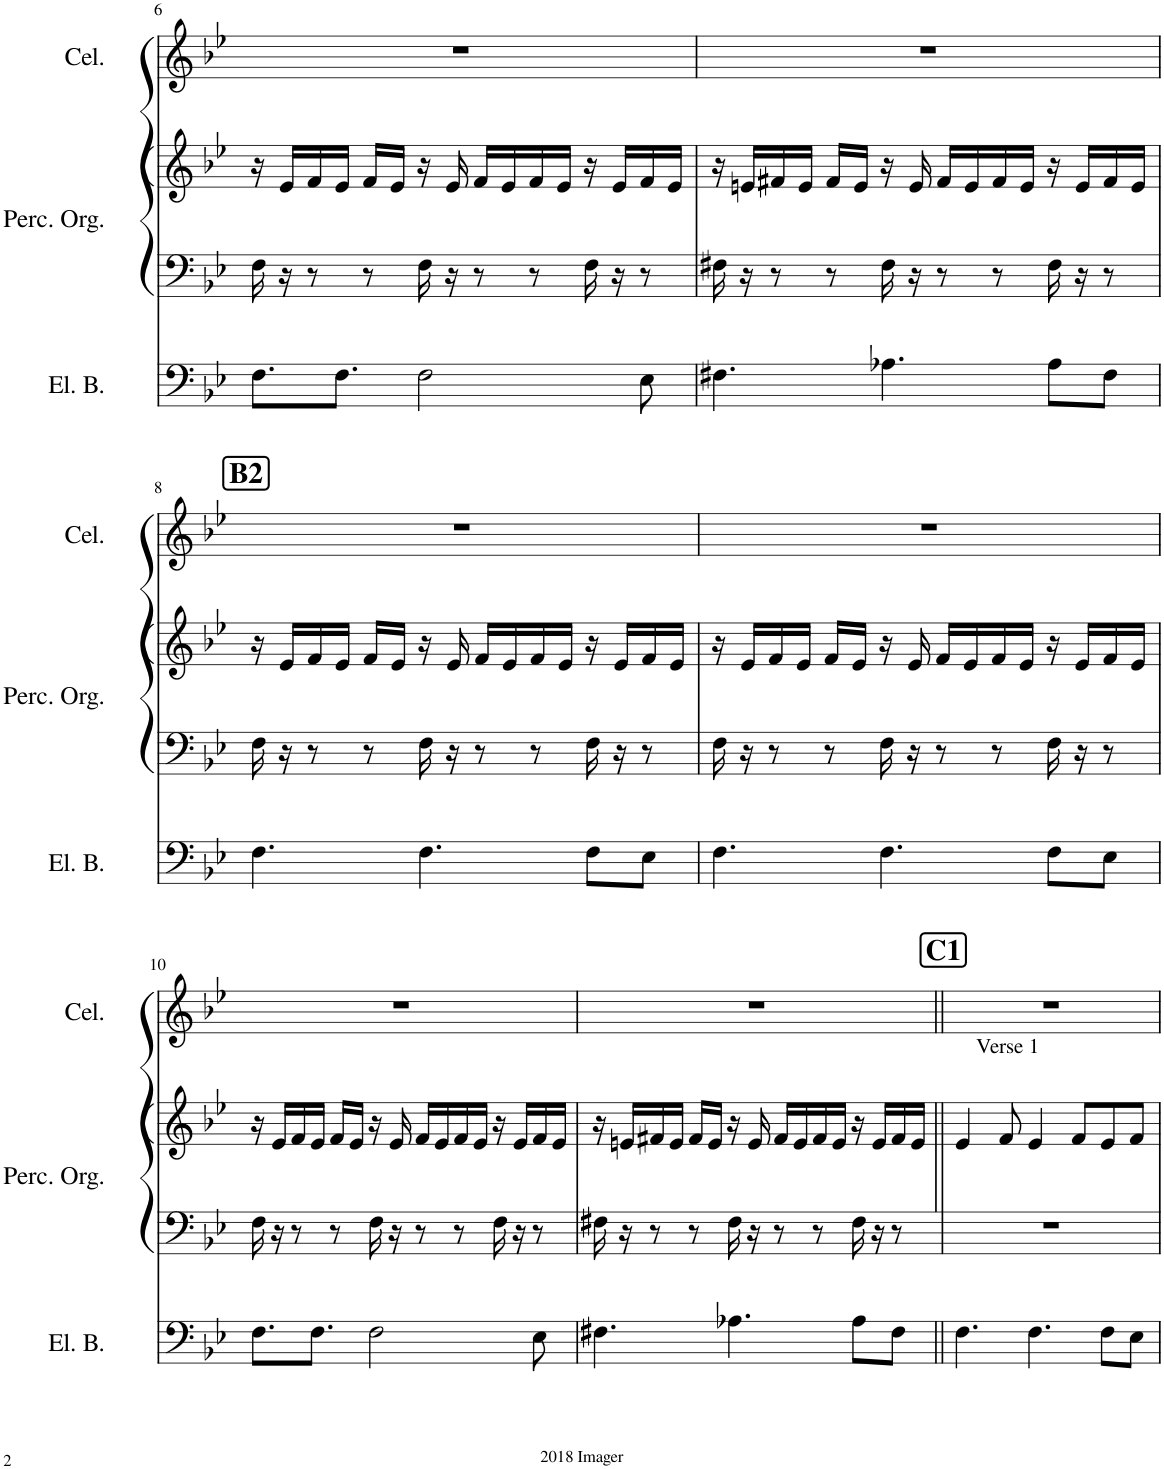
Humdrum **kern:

**kern	**kern	**kern	**kern
*part3	*part2	*part2	*part1
*staff4	*staff3	*staff2	*staff1
*I"Electric Bass	*I"Percussive Organ	*	*I"Celesta
*I'El. B.	*I'Perc. Org.	*	*I'Cel.
!!LO:PB:g=z
*clefF4	*clefF4	*clefG2	*clefG2
*Trd7c12	*	*	*Trd-7c-12
*k[b-e-]	*k[b-e-]	*k[b-e-]	*k[b-e-]
*M4/4	*M4/4	*M4/4	*M4/4
=6	=6	=6	=6
8.F\L	16F\	16r	1r
.	16r	16e-/LL	.
.	8r	16f/	.
8.F\J	.	16e-/JJ	.
.	8r	16f/LL	.
.	.	16e-/JJ	.
2F\	16F\	16r	.
.	16r	16e-/	.
.	8r	16f/LL	.
.	.	16e-/	.
.	8r	16f/	.
.	.	16e-/JJ	.
.	16F\	16r	.
.	16r	16e-/LL	.
8E-\	8r	16f/	.
.	.	16e-/JJ	.
=7	=7	=7	=7
4.F#X\	16F#X\	16r	1r
.	16r	16en/LL	.
.	8r	16f#X/	.
.	.	16e/JJ	.
.	8r	16f#/LL	.
.	.	16e/JJ	.
4.A-X\	16F#\	16r	.
.	16r	16e/	.
.	8r	16f#/LL	.
.	.	16e/	.
.	8r	16f#/	.
.	.	16e/JJ	.
8A-\L	16F#\	16r	.
.	16r	16e/LL	.
8F#\J	8r	16f#/	.
.	.	16e/JJ	.
!!LO:LB:g=z
!!LO:REH:place=s1:a:B:cj:fs=14:t=B2
=8	=8	=8	=8
4.F\	16F\	16r	1r
.	16r	16e-/LL	.
.	8r	16f/	.
.	.	16e-/JJ	.
.	8r	16f/LL	.
.	.	16e-/JJ	.
4.F\	16F\	16r	.
.	16r	16e-/	.
.	8r	16f/LL	.
.	.	16e-/	.
.	8r	16f/	.
.	.	16e-/JJ	.
8F\L	16F\	16r	.
.	16r	16e-/LL	.
8E-\J	8r	16f/	.
.	.	16e-/JJ	.
=9	=9	=9	=9
4.F\	16F\	16r	1r
.	16r	16e-/LL	.
.	8r	16f/	.
.	.	16e-/JJ	.
.	8r	16f/LL	.
.	.	16e-/JJ	.
4.F\	16F\	16r	.
.	16r	16e-/	.
.	8r	16f/LL	.
.	.	16e-/	.
.	8r	16f/	.
.	.	16e-/JJ	.
8F\L	16F\	16r	.
.	16r	16e-/LL	.
8E-\J	8r	16f/	.
.	.	16e-/JJ	.
!!LO:LB:g=z
=10	=10	=10	=10
8.F\L	16F\	16r	1r
.	16r	16e-/LL	.
.	8r	16f/	.
8.F\J	.	16e-/JJ	.
.	8r	16f/LL	.
.	.	16e-/JJ	.
2F\	16F\	16r	.
.	16r	16e-/	.
.	8r	16f/LL	.
.	.	16e-/	.
.	8r	16f/	.
.	.	16e-/JJ	.
.	16F\	16r	.
.	16r	16e-/LL	.
8E-\	8r	16f/	.
.	.	16e-/JJ	.
=11	=11	=11	=11
4.F#X\	16F#X\	16r	1r
.	16r	16en/LL	.
.	8r	16f#X/	.
.	.	16e/JJ	.
.	8r	16f#/LL	.
.	.	16e/JJ	.
4.A-X\	16F#\	16r	.
.	16r	16e/	.
.	8r	16f#/LL	.
.	.	16e/	.
.	8r	16f#/	.
.	.	16e/JJ	.
8A-\L	16F#\	16r	.
.	16r	16e/LL	.
8F#\J	8r	16f#/	.
.	.	16e/JJ	.
!!LO:REH:place=s1:a:B:cj:fs=14:t=C1
=12||	=12||	=12||	=12||
!	!	!LO:TX:a:t=Verse 1	!
4.F\	1r	4e-/	1r
.	.	8f/	.
4.F\	.	4e-/	.
.	.	8f/L	.
8F\L	.	8e-/	.
8E-\J	.	8f/J	.
=	=	=	=
*-	*-	*-	*-
